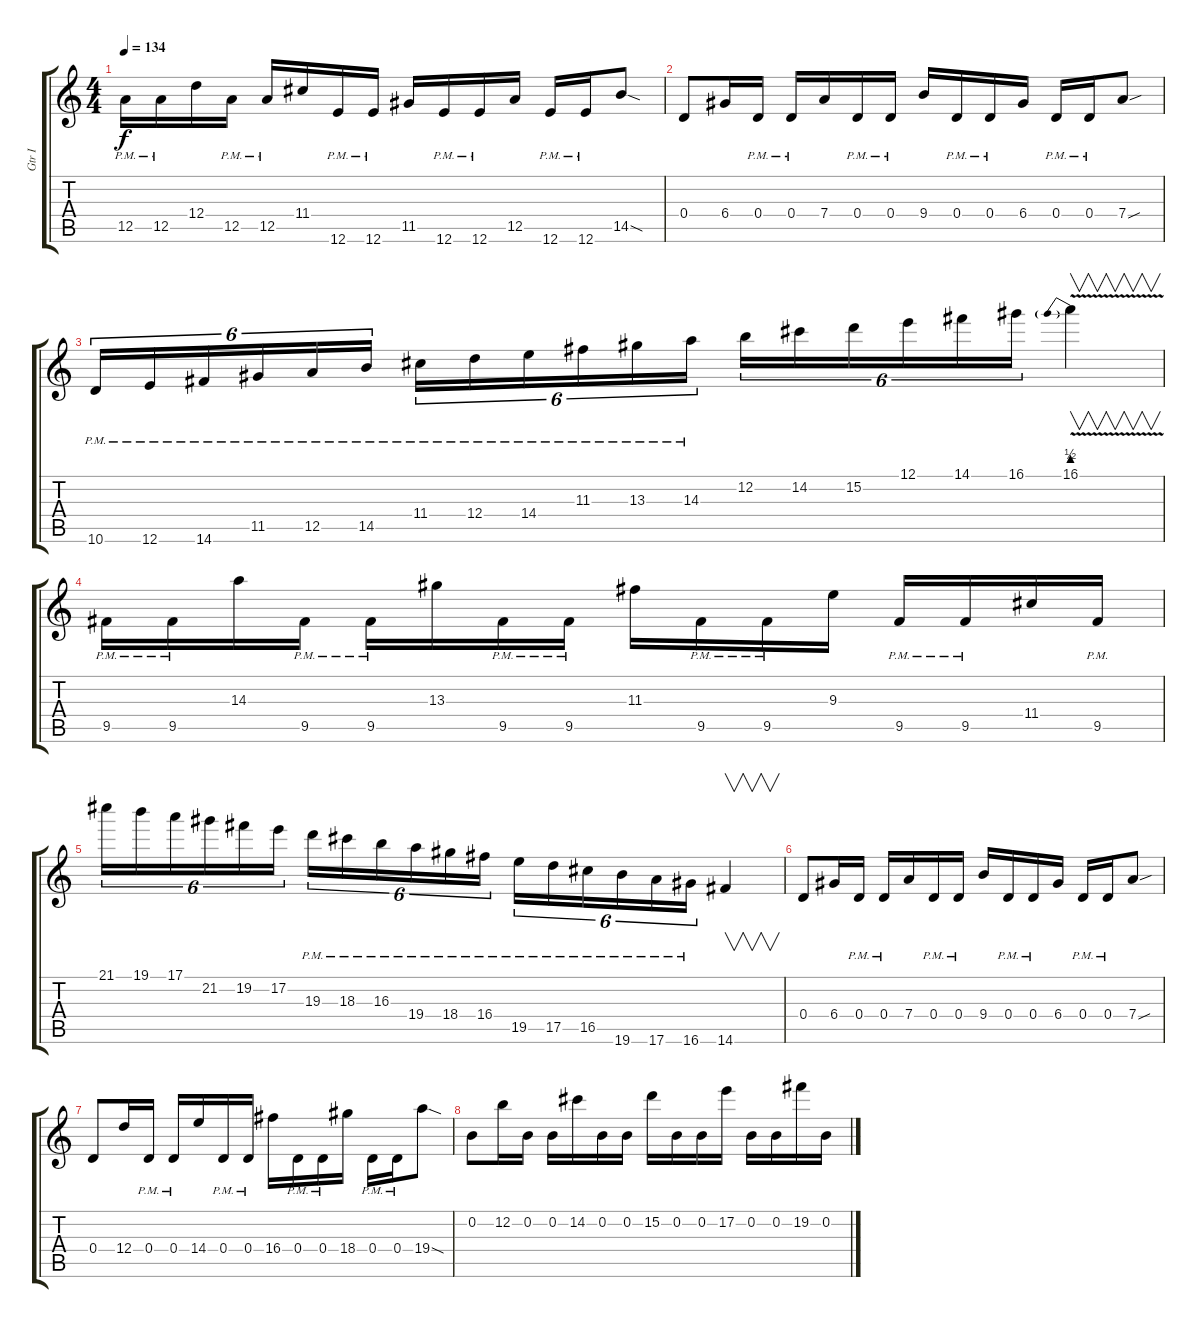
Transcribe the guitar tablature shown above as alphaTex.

\track ("Gtr I" "Gtr I") {instrument overdrivenguitar}
\staff {score tabs}
\tuning (E4 B3 G3 D3 A2 E2) {hide}
\ts (4 4)
\tempo 134
\clef g2
\ks c
12.5{pm}.16{dy f} 12.5{pm}.16 12.4.16 12.5{pm}.16 12.5{pm}.16 11.4.16 12.6{pm}.16 12.6{pm}.16 11.5.16 12.6{pm}.16 12.6{pm}.16 12.5.16 12.6{pm}.16 12.6{pm}.16 14.5{sod}.8 |
0.4.8 6.4.16 0.4{pm}.16 0.4{pm}.16 7.4.16 0.4{pm}.16 0.4{pm}.16 9.4.16 0.4{pm}.16 0.4{pm}.16 6.4.16 0.4{pm}.16 0.4{pm}.16 7.4{sou}.8 |
10.6{pm}.16{tu (6 4)} 12.6{pm}.16{tu (6 4)} 14.6{pm}.16{tu (6 4)} 11.5{pm}.16{tu (6 4)} 12.5{pm}.16{tu (6 4)} 14.5{pm}.16{tu (6 4)} 11.4{pm}.16{tu (6 4)} 12.4{pm}.16{tu (6 4)} 14.4{pm}.16{tu (6 4)} 11.3{pm}.16{tu (6 4)} 13.3{pm}.16{tu (6 4)} 14.3{pm}.16{tu (6 4)} 12.2.16{tu (6 4)} 14.2.16{tu (6 4)} 15.2.16{tu (6 4)} 12.1.16{tu (6 4)} 14.1.16{tu (6 4)} 16.1.16{tu (6 4)} 16.1{be (prebend 0 2 60 2) v}.4{v} |
9.5{pm}.16 9.5{pm}.16 14.3.16 9.5{pm}.16 9.5{pm}.16 13.3.16 9.5{pm}.16 9.5{pm}.16 11.3.16 9.5{pm}.16 9.5{pm}.16 9.3.16 9.5{pm}.16 9.5{pm}.16 11.4.16 9.5{pm}.16 |
21.1.16{tu (6 4)} 19.1.16{tu (6 4)} 17.1.16{tu (6 4)} 21.2.16{tu (6 4)} 19.2.16{tu (6 4)} 17.2.16{tu (6 4)} 19.3{pm}.16{tu (6 4)} 18.3{pm}.16{tu (6 4)} 16.3{pm}.16{tu (6 4)} 19.4{pm}.16{tu (6 4)} 18.4{pm}.16{tu (6 4)} 16.4{pm}.16{tu (6 4)} 19.5{pm}.16{tu (6 4)} 17.5{pm}.16{tu (6 4)} 16.5{pm}.16{tu (6 4)} 19.6{pm}.16{tu (6 4)} 17.6{pm}.16{tu (6 4)} 16.6{pm}.16{tu (6 4)} 14.6.4{v} |
0.4.8 6.4.16 0.4{pm}.16 0.4{pm}.16 7.4.16 0.4{pm}.16 0.4{pm}.16 9.4.16 0.4{pm}.16 0.4{pm}.16 6.4.16 0.4{pm}.16 0.4{pm}.16 7.4{sou}.8 |
0.4.8 12.4.16 0.4{pm}.16 0.4{pm}.16 14.4.16 0.4{pm}.16 0.4{pm}.16 16.4.16 0.4{pm}.16 0.4{pm}.16 18.4.16 0.4{pm}.16 0.4{pm}.16 19.4{sod}.8 |
0.2.8 12.2.16 0.2.16 0.2.16 14.2.16 0.2.16 0.2.16 15.2.16 0.2.16 0.2.16 17.2.16 0.2.16 0.2.16 19.2.16 0.2.16
